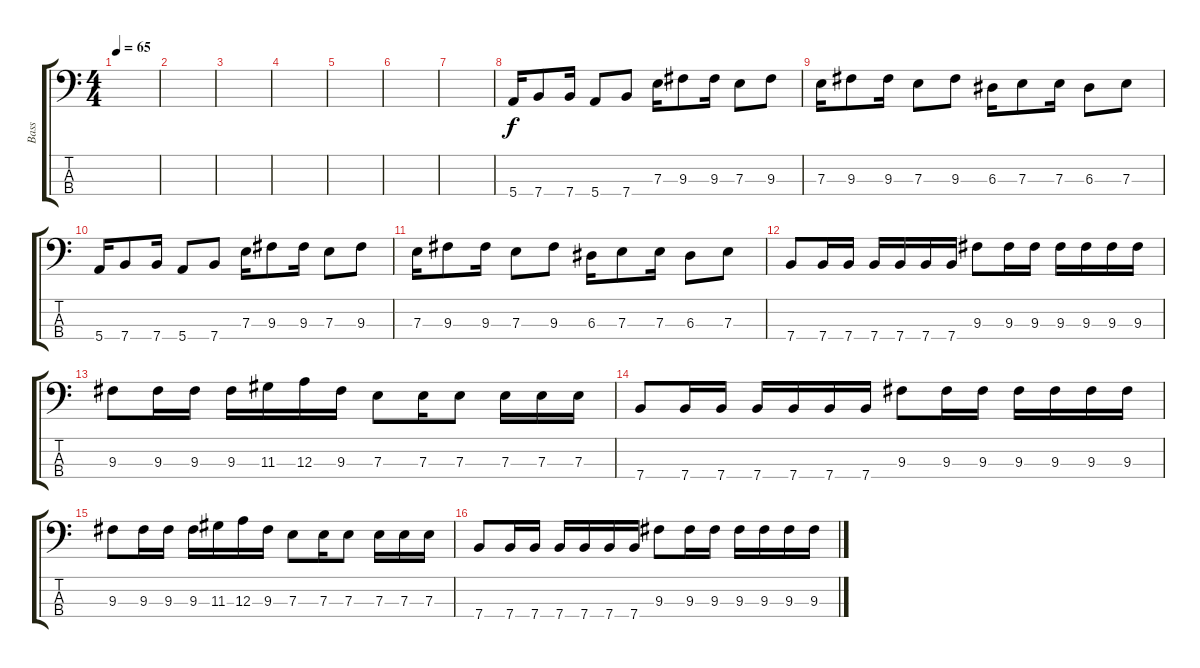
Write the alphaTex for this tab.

\track ("Bass" "Bass") {instrument electricbassfinger}
\staff {score tabs}
\tuning (G2 D2 A1 E1) {hide}
\ts (4 4)
\tempo 65
\clef f4
\ks c
|
|
|
|
|
|
|
5.4.16 7.4.8 7.4.16 5.4.8 7.4.8 7.3.16 9.3.8 9.3.16 7.3.8 9.3.8 |
7.3.16 9.3.8 9.3.16 7.3.8 9.3.8 6.3.16 7.3.8 7.3.16 6.3.8 7.3.8 |
5.4.16 7.4.8 7.4.16 5.4.8 7.4.8 7.3.16 9.3.8 9.3.16 7.3.8 9.3.8 |
7.3.16 9.3.8 9.3.16 7.3.8 9.3.8 6.3.16 7.3.8 7.3.16 6.3.8 7.3.8 |
7.4.8 7.4.16 7.4.16 7.4.16 7.4.16 7.4.16 7.4.16 9.3.8 9.3.16 9.3.16 9.3.16 9.3.16 9.3.16 9.3.16 |
9.3.8 9.3.16 9.3.16 9.3.16 11.3.16 12.3.16 9.3.16 7.3.8 7.3.16 7.3.8 7.3.16 7.3.16 7.3.16 |
7.4.8 7.4.16 7.4.16 7.4.16 7.4.16 7.4.16 7.4.16 9.3.8 9.3.16 9.3.16 9.3.16 9.3.16 9.3.16 9.3.16 |
9.3.8 9.3.16 9.3.16 9.3.16 11.3.16 12.3.16 9.3.16 7.3.8 7.3.16 7.3.8 7.3.16 7.3.16 7.3.16 |
7.4.8 7.4.16 7.4.16 7.4.16 7.4.16 7.4.16 7.4.16 9.3.8 9.3.16 9.3.16 9.3.16 9.3.16 9.3.16 9.3.16
